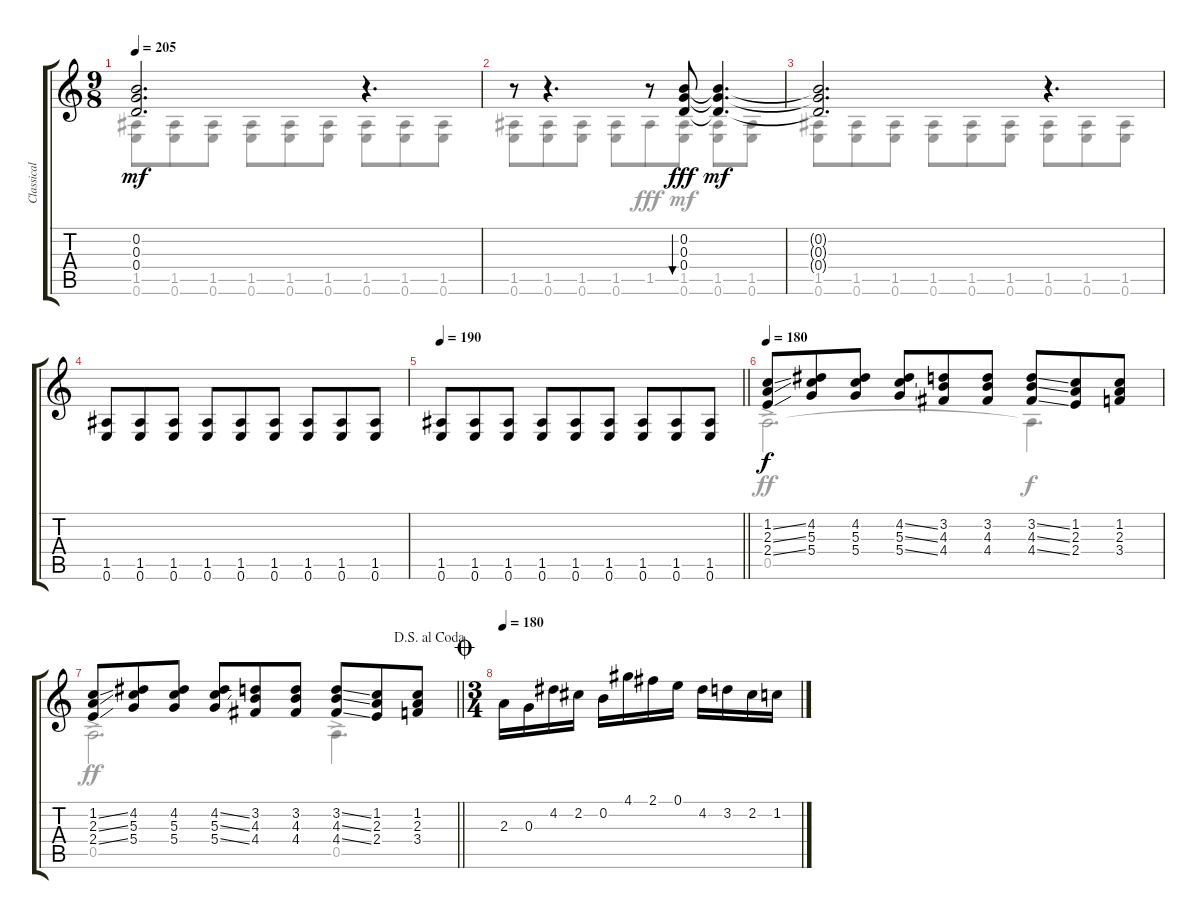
\track ("Classical Guitar" "Classical ") {instrument acousticguitarnylon}
\staff {score tabs}
\tuning (E4 B3 G3 D3 A2 E2) {hide}
\voice
\ts (9 8)
\tempo 205
\clef g2
\ks c
(0.2{t} 0.3{t} 0.4{t}).2{d dy mf} r.4{d} |
r.8 r.4{d} r.8 (0.2 0.3 0.4).8{bu 30 dy fff} (0.2{t} 0.3{t} 0.4{t}).4{d dy mf} |
(0.2{t} 0.3{t} 0.4{t}).2{d} r.4{d} |
(1.5 0.6).8 (1.5 0.6).8 (1.5 0.6).8 (1.5 0.6).8 (1.5 0.6).8 (1.5 0.6).8 (1.5 0.6).8 (1.5 0.6).8 (1.5 0.6).8 |
\tempo 190
\barLineRight lightlight
(1.5 0.6).8 (1.5 0.6).8 (1.5 0.6).8 (1.5 0.6).8 (1.5 0.6).8 (1.5 0.6).8 (1.5 0.6).8 (1.5 0.6).8 (1.5 0.6).8 |
\tempo 180
(1.2{ss} 2.3{ss} 2.4{ss}).8{dy f} (4.2 5.3 5.4).8 (4.2 5.3 5.4).8 (4.2{ss} 5.3{ss} 5.4{ss}).8 (3.2 4.3 4.4).8 (3.2 4.3 4.4).8 (3.2{ss} 4.3{ss} 4.4{ss}).8 (1.2 2.3 2.4).8 (1.2 2.3 3.4).8 |
\jump dalsegnoalcoda
\barLineRight lightlight
(1.2{ss} 2.3{ss} 2.4{ss}).8 (4.2 5.3 5.4).8 (4.2 5.3 5.4).8 (4.2{ss} 5.3{ss} 5.4{ss}).8 (3.2 4.3 4.4).8 (3.2 4.3 4.4).8 (3.2{ss} 4.3{ss} 4.4{ss}).8 (1.2 2.3 2.4).8 (1.2 2.3 3.4).8 |
\ts (3 4)
\jump coda
\tempo 180
2.3.16 0.3.16 4.2.16 2.2.16 0.2.16 4.1.16 2.1.16 0.1.16 4.2.16 3.2.16 2.2.16 1.2.16
\voice
\clef g2
\ottava regular
\simile none
\ks c
(1.5 0.6).8{dy mf} (1.5 0.6).8 (1.5 0.6).8 (1.5 0.6).8 (1.5 0.6).8 (1.5 0.6).8 (1.5 0.6).8 (1.5 0.6).8 (1.5 0.6).8 |
(1.5 0.6).8 (1.5 0.6).8 (1.5 0.6).8 (1.5 0.6).8 1.5.8{dy fff} (1.5 0.6).8{dy mf} (1.5 0.6).8 (1.5 0.6).8 |
(1.5 0.6).8 (1.5 0.6).8 (1.5 0.6).8 (1.5 0.6).8 (1.5 0.6).8 (1.5 0.6).8 (1.5 0.6).8 (1.5 0.6).8 (1.5 0.6).8 |
|
\barLineRight lightlight
|
0.5{ac}.2{d dy ff} 0.5{t}.4{d dy f} |
\barLineRight lightlight
0.5{ac}.2{d dy ff} 0.5{ac}.4{d} |
